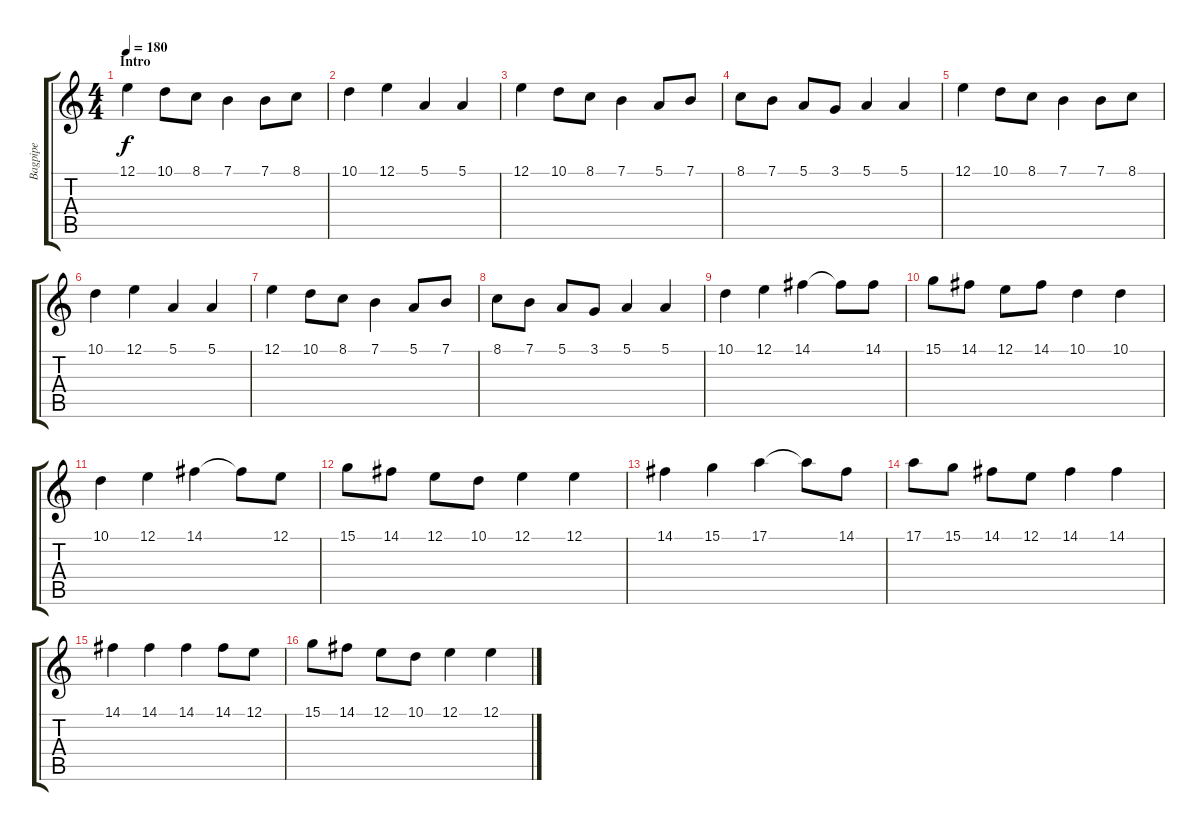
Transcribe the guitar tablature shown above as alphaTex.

\track ("Bagpipe" "Bagpipe") {instrument bagpipe}
\staff {score tabs}
\tuning (E4 B3 G3 D3 A2 E2) {hide}
\ts (4 4)
\section ("" "Intro")
\tempo 180
\clef g2
\ks c
12.1.4{dy f instrument bagpipe} 10.1.8 8.1.8 7.1.4 7.1.8 8.1.8 |
10.1.4 12.1.4 5.1.4 5.1.4 |
12.1.4 10.1.8 8.1.8 7.1.4 5.1.8 7.1.8 |
8.1.8 7.1.8 5.1.8 3.1.8 5.1.4 5.1.4 |
12.1.4 10.1.8 8.1.8 7.1.4 7.1.8 8.1.8 |
10.1.4 12.1.4 5.1.4 5.1.4 |
12.1.4 10.1.8 8.1.8 7.1.4 5.1.8 7.1.8 |
8.1.8 7.1.8 5.1.8 3.1.8 5.1.4 5.1.4 |
10.1.4 12.1.4 14.1.4 14.1{t}.8 14.1.8 |
15.1.8 14.1.8 12.1.8 14.1.8 10.1.4 10.1.4 |
10.1.4 12.1.4 14.1.4 14.1{t}.8 12.1.8 |
15.1.8 14.1.8 12.1.8 10.1.8 12.1.4 12.1.4 |
14.1.4 15.1.4 17.1.4 17.1{t}.8 14.1.8 |
17.1.8 15.1.8 14.1.8 12.1.8 14.1.4 14.1.4 |
14.1.4 14.1.4 14.1.4 14.1.8 12.1.8 |
15.1.8 14.1.8 12.1.8 10.1.8 12.1.4 12.1.4
